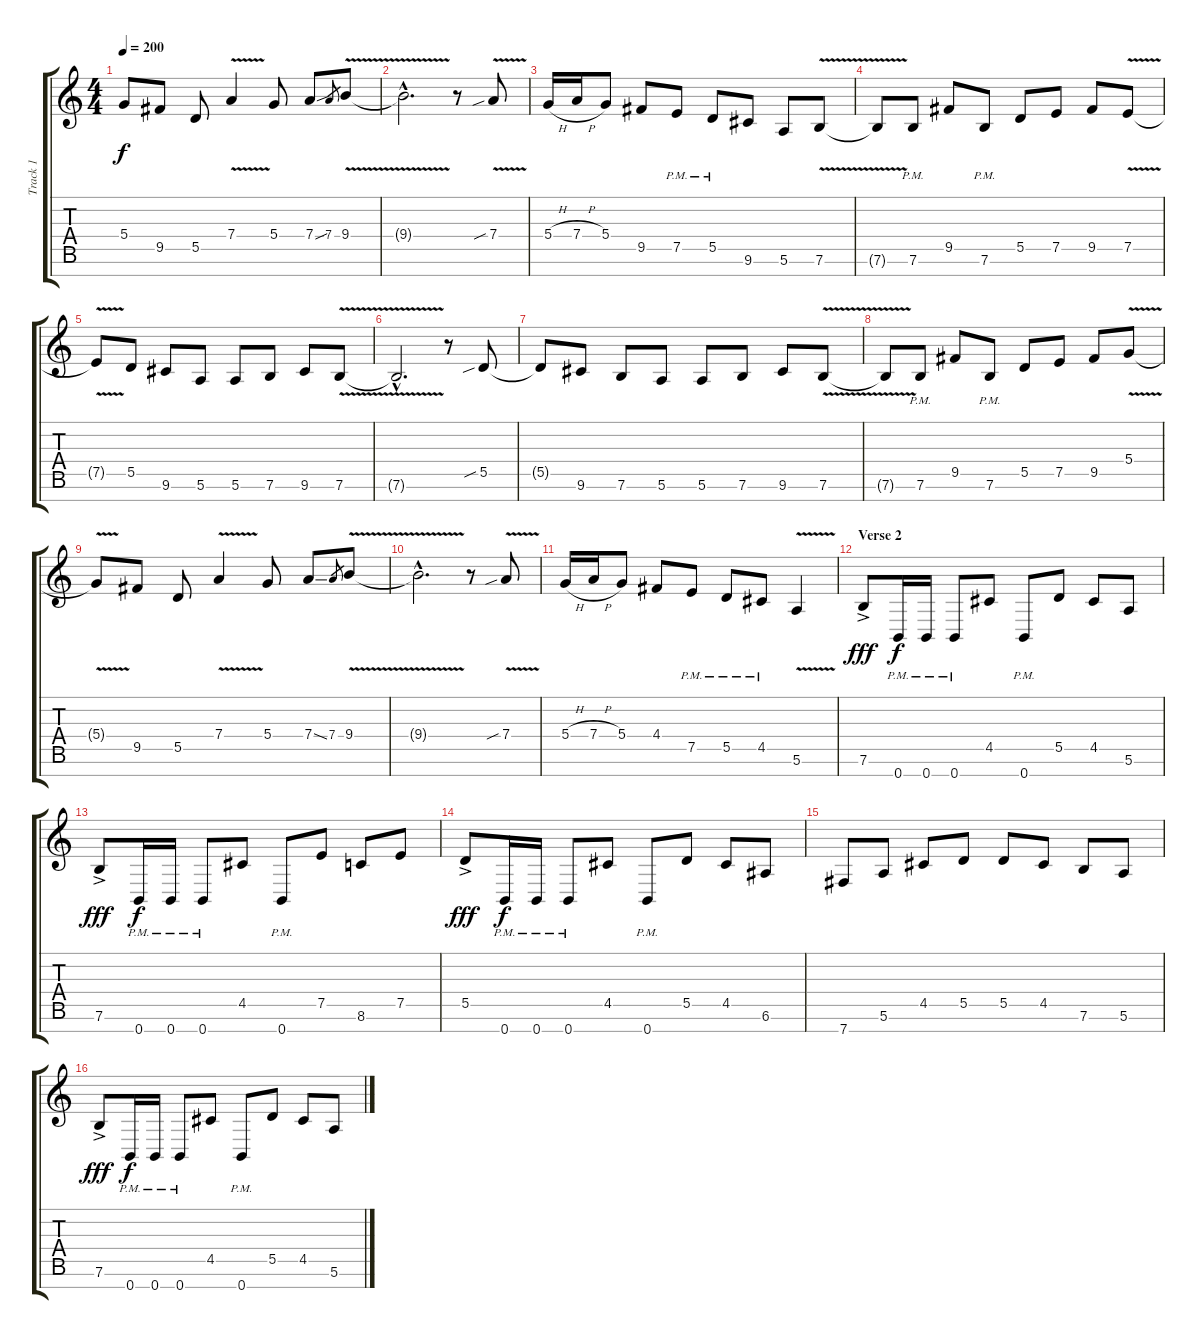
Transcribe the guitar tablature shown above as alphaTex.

\track ("Track 1" "Track 1") {instrument overdrivenguitar}
\staff {score tabs}
\tuning (E4 B3 G3 D3 A2 E2 B1) {hide}
\ts (4 4)
\tempo 200
\clef g2
\ks c
5.4{t}.8{dy f} 9.5.8 5.5.8 7.4{v}.4 5.4.8 7.4{sou}.8 7.4.8{gr} 9.4{v}.8 |
9.4{hac t}.2{d} r.8 7.4{v sib}.8 |
5.4{h}.16 7.4{h}.16 5.4.8 9.5.8 7.5{pm}.8 5.5{pm}.8 9.6.8 5.6.8 7.6{v}.8 |
7.6{t}.8 7.6{pm}.8 9.5.8 7.6{pm}.8 5.5.8 7.5.8 9.5.8 7.5{v}.8 |
7.5{t}.8 5.5.8 9.6.8 5.6.8 5.6.8 7.6.8 9.6.8 7.6{v}.8 |
7.6{hac t}.2{d} r.8 5.5{sib}.8 |
5.5{t}.8 9.6.8 7.6.8 5.6.8 5.6.8 7.6.8 9.6.8 7.6{v}.8 |
7.6{t}.8 7.6{pm}.8 9.5.8 7.6{pm}.8 5.5.8 7.5.8 9.5.8 5.4{v}.8 |
5.4{t}.8 9.5.8 5.5.8 7.4{v}.4 5.4.8 7.4{ss}.8 7.4.8{gr} 9.4{v}.8 |
9.4{hac t}.2{d} r.8 7.4{v sib}.8 |
5.4{h}.16 7.4{h}.16 5.4.8 4.4.8 7.5{pm}.8 5.5{pm}.8 4.5{pm}.8 5.6{v}.4 |
\section ("" "Verse 2")
7.6{ac}.8{dy fff} 0.7{pm}.16{dy f} 0.7{pm}.16 0.7{pm}.8 4.5.8 0.7{pm}.8 5.5.8 4.5.8 5.6.8 |
7.6{ac}.8{dy fff} 0.7{pm}.16{dy f} 0.7{pm}.16 0.7{pm}.8 4.5.8 0.7{pm}.8 7.5.8 8.6.8 7.5.8 |
5.5{ac}.8{dy fff} 0.7{pm}.16{dy f} 0.7{pm}.16 0.7{pm}.8 4.5.8 0.7{pm}.8 5.5.8 4.5.8 6.6.8 |
7.7.8 5.6.8 4.5.8 5.5.8 5.5.8 4.5.8 7.6.8 5.6.8 |
7.6{ac}.8{dy fff} 0.7{pm}.16{dy f} 0.7{pm}.16 0.7{pm}.8 4.5.8 0.7{pm}.8 5.5.8 4.5.8 5.6.8
